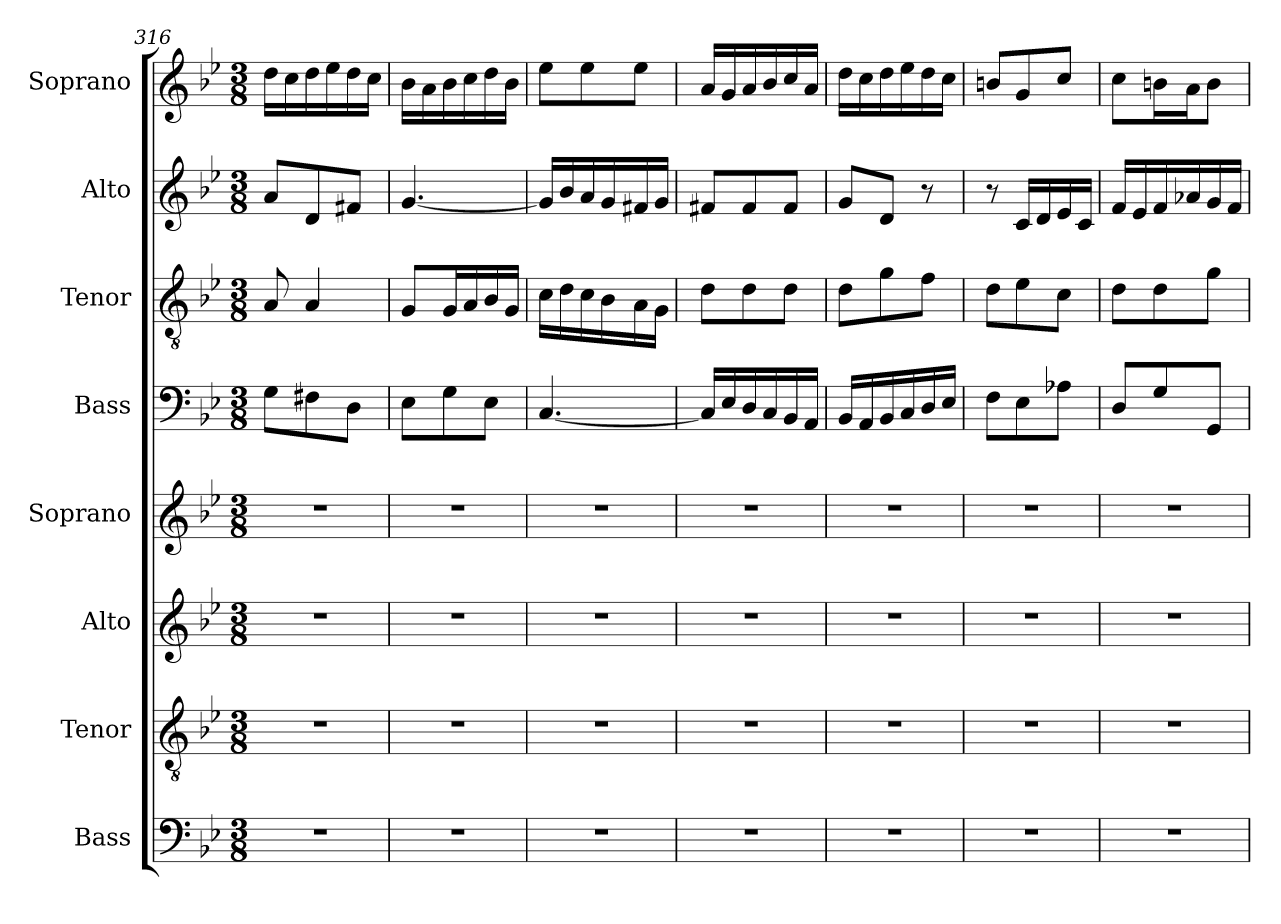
**kern	**kern	**kern	**kern	**kern	**kern	**kern	**kern
*part8	*part7	*part6	*part5	*part4	*part3	*part2	*part1
*staff8	*staff7	*staff6	*staff5	*staff4	*staff3	*staff2	*staff1
*I"Bass	*I"Tenor	*I"Alto	*I"Soprano	*I"Bass	*I"Tenor	*I"Alto	*I"Soprano
*clefF4	*clefGv2	*clefG2	*clefG2	*clefF4	*clefGv2	*clefG2	*clefG2
*k[b-e-]	*k[b-e-]	*k[b-e-]	*k[b-e-]	*k[b-e-]	*k[b-e-]	*k[b-e-]	*k[b-e-]
*B-:	*B-:	*B-:	*B-:	*B-:	*B-:	*B-:	*B-:
*M3/8	*M3/8	*M3/8	*M3/8	*M3/8	*M3/8	*M3/8	*M3/8
=316	=316	=316	=316	=316	=316	=316	=316
4.r	4.r	4.r	4.r	8G\L	8A/	8a/L	16dd\LL
.	.	.	.	.	.	.	16cc\
.	.	.	.	8F#X\	4A/	8d/	16dd\
.	.	.	.	.	.	.	16ee-\
.	.	.	.	8D\J	.	8f#X/J	16dd\
.	.	.	.	.	.	.	16cc\JJ
=317	=317	=317	=317	=317	=317	=317	=317
4.r	4.r	4.r	4.r	8E-\L	8G/L	[<4.g/	16b-\LL
.	.	.	.	.	.	.	16a\
.	.	.	.	8G\	16G/L	.	16b-\
.	.	.	.	.	16A/	.	16cc\
.	.	.	.	8E-\J	16B-/	.	16dd\
.	.	.	.	.	16G/JJ	.	16b-\JJ
=318	=318	=318	=318	=318	=318	=318	=318
4.r	4.r	4.r	4.r	[<4.C/	16c\LL	16g/LL]	8ee-\L
.	.	.	.	.	16d\	16b-/	.
.	.	.	.	.	16c\	16a/	8ee-\
.	.	.	.	.	16B-\	16g/	.
.	.	.	.	.	16A\	16f#X/	8ee-\J
.	.	.	.	.	16G\JJ	16g/JJ	.
=319	=319	=319	=319	=319	=319	=319	=319
4.r	4.r	4.r	4.r	16C/LL]	8d\L	8f#X/L	16a/LL
.	.	.	.	16E-/	.	.	16g/
.	.	.	.	16D/	8d\	8f#/	16a/
.	.	.	.	16C/	.	.	16b-/
.	.	.	.	16BB-/	8d\J	8f#/J	16cc/
.	.	.	.	16AA/JJ	.	.	16a/JJ
!!LO:PB:g=z
=320	=320	=320	=320	=320	=320	=320	=320
4.r	4.r	4.r	4.r	16BB-/LL	8d\L	8g/L	16dd\LL
.	.	.	.	16AA/	.	.	16cc\
.	.	.	.	16BB-/	8g\	8d/J	16dd\
.	.	.	.	16C/	.	.	16ee-\
.	.	.	.	16D/	8f\J	8r	16dd\
.	.	.	.	16E-/JJ	.	.	16cc\JJ
=321	=321	=321	=321	=321	=321	=321	=321
4.r	4.r	4.r	4.r	8F\L	8d\L	8r	8bn/L
.	.	.	.	8E-\	8e-\	16c/LL	8g/
.	.	.	.	.	.	16d/	.
.	.	.	.	8A-X\J	8c\J	16e-/	8cc/J
.	.	.	.	.	.	16c/JJ	.
=322	=322	=322	=322	=322	=322	=322	=322
4.r	4.r	4.r	4.r	8D/L	8d\L	16f/LL	8cc\L
.	.	.	.	.	.	16e-/	.
.	.	.	.	8G/	8d\	16f/	16bn\L
.	.	.	.	.	.	16a-X/	16a\J
.	.	.	.	8GG/J	8g\J	16g/	8b\J
.	.	.	.	.	.	16f/JJ	.
=	=	=	=	=	=	=	=
*-	*-	*-	*-	*-	*-	*-	*-
